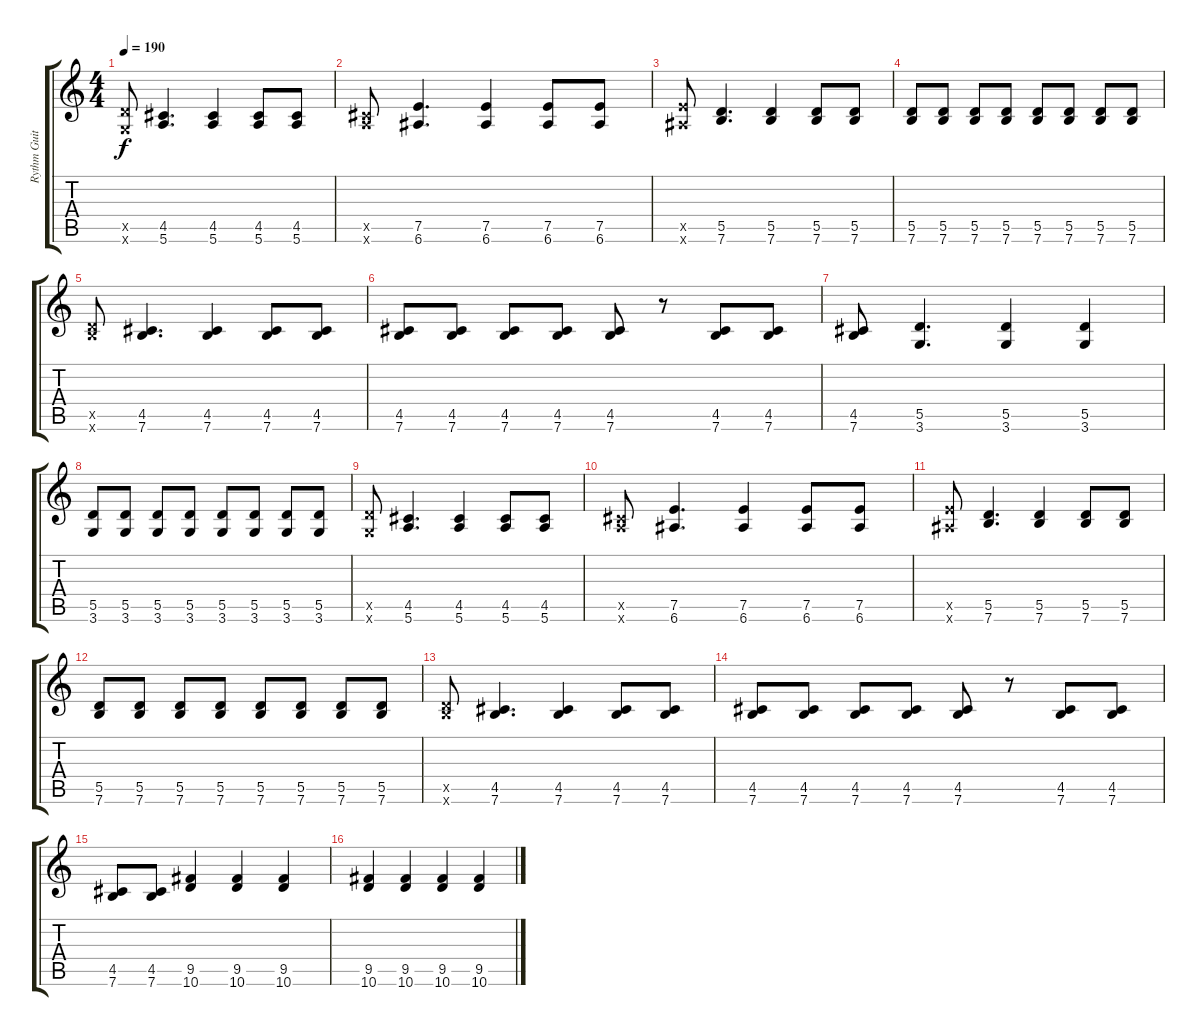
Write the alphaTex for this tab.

\track ("Rythm Guitar" "Rythm Guit") {instrument distortionguitar}
\staff {score tabs}
\tuning (E4 B3 G3 D3 A2 E2) {hide}
\ts (4 4)
\tempo 190
\clef g2
\ks c
(5.5{x} 3.6{x}).8{dy f} (4.5 5.6).4{d} (4.5 5.6).4 (4.5 5.6).8 (4.5 5.6).8 |
(4.5{x} 5.6{x}).8 (7.5 6.6).4{d} (7.5 6.6).4 (7.5 6.6).8 (7.5 6.6).8 |
(7.5{x} 6.6{x}).8 (5.5 7.6).4{d} (5.5 7.6).4 (5.5 7.6).8 (5.5 7.6).8 |
(5.5 7.6).8 (5.5 7.6).8 (5.5 7.6).8 (5.5 7.6).8 (5.5 7.6).8 (5.5 7.6).8 (5.5 7.6).8 (5.5 7.6).8 |
(5.5{x} 7.6{x}).8 (4.5 7.6).4{d} (4.5 7.6).4 (4.5 7.6).8 (4.5 7.6).8 |
(4.5 7.6).8 (4.5 7.6).8 (4.5 7.6).8 (4.5 7.6).8 (4.5 7.6).8 r.8 (4.5 7.6).8 (4.5 7.6).8 |
(4.5 7.6).8 (5.5 3.6).4{d} (5.5 3.6).4 (5.5 3.6).4 |
(5.5 3.6).8 (5.5 3.6).8 (5.5 3.6).8 (5.5 3.6).8 (5.5 3.6).8 (5.5 3.6).8 (5.5 3.6).8 (5.5 3.6).8 |
(5.5{x} 3.6{x}).8 (4.5 5.6).4{d} (4.5 5.6).4 (4.5 5.6).8 (4.5 5.6).8 |
(4.5{x} 5.6{x}).8 (7.5 6.6).4{d} (7.5 6.6).4 (7.5 6.6).8 (7.5 6.6).8 |
(7.5{x} 6.6{x}).8 (5.5 7.6).4{d} (5.5 7.6).4 (5.5 7.6).8 (5.5 7.6).8 |
(5.5 7.6).8 (5.5 7.6).8 (5.5 7.6).8 (5.5 7.6).8 (5.5 7.6).8 (5.5 7.6).8 (5.5 7.6).8 (5.5 7.6).8 |
(5.5{x} 7.6{x}).8 (4.5 7.6).4{d} (4.5 7.6).4 (4.5 7.6).8 (4.5 7.6).8 |
(4.5 7.6).8 (4.5 7.6).8 (4.5 7.6).8 (4.5 7.6).8 (4.5 7.6).8 r.8 (4.5 7.6).8 (4.5 7.6).8 |
(4.5 7.6).8 (4.5 7.6).8 (9.5 10.6).4 (9.5 10.6).4 (9.5 10.6).4 |
(9.5 10.6).4 (9.5 10.6).4 (9.5 10.6).4 (9.5 10.6).4
